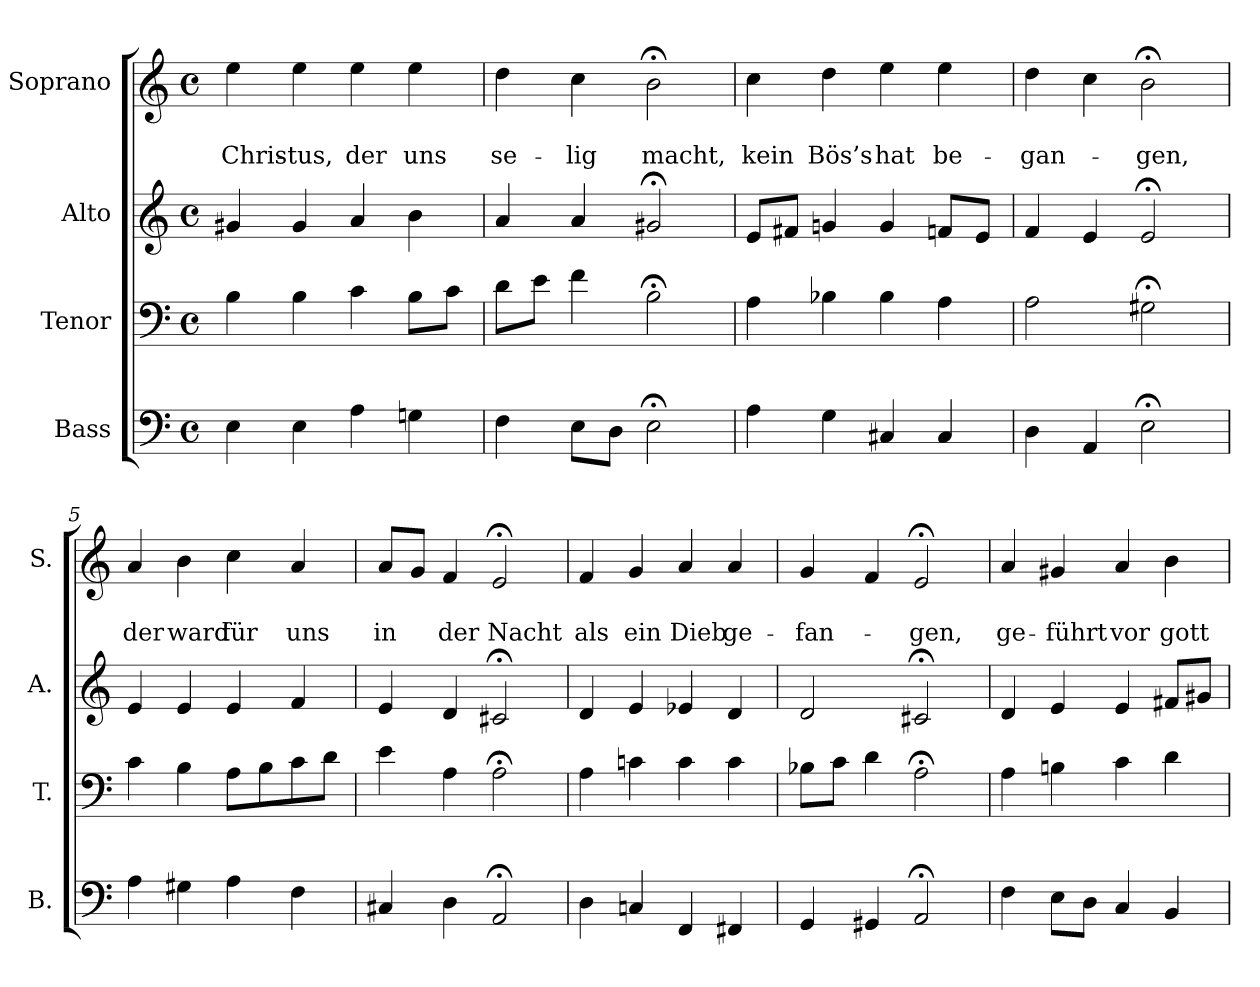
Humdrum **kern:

**kern	**kern	**kern	**kern	**text	**text
*part4	*part3	*part2	*part1	*part1	*part1
*staff4	*staff3	*staff2	*staff1	*staff1	*staff1
*I"Bass	*I"Tenor	*I"Alto	*I"Soprano	*	*
*I'B.	*I'T.	*I'A.	*I'S.	*	*
*clefF4	*clefF4	*clefG2	*clefG2	*	*
*k[]	*k[]	*k[]	*k[]	*	*
*a:	*a:	*a:	*a:	*	*
*M4/4	*M4/4	*M4/4	*M4/4	*	*
*met(c)	*met(c)	*met(c)	*met(c)	*	*
=1	=1	=1	=1	=1	=1
4E\	4B\	4g#X/	4ee\	.	Chris-
4E\	4B\	4g#/	4ee\	.	-tus,
4A\	4c\	4a/	4ee\	.	der
4Gn\	8B\L	4b\	4ee\	.	uns
.	8c\J	.	.	.	.
=2	=2	=2	=2	=2	=2
4F\	8d\L	4a/	4dd\	.	se-
.	8e\J	.	.	.	.
8E\L	4f\	4a/	4cc\	.	-lig
8D\J	.	.	.	.	.
2E;<\	2B;<\	2g#X;</	2b;<\	.	macht,
=3	=3	=3	=3	=3	=3
4A\	4A\	8e/L	4cc\	.	kein
.	.	8f#X/J	.	.	.
4G\	4B-X\	4gn/	4dd\	.	Bös’s
4C#X/	4B-\	4g/	4ee\	.	hat
4C#/	4A\	8fn/L	4ee\	.	be-
.	.	8e/J	.	.	.
=4	=4	=4	=4	=4	=4
4D\	2A\	4f/	4dd\	.	-gan-
4AA/	.	4e/	4cc\	.	.
2E;<\	2G#X;<\	2e;</	2b;<\	.	-gen,
=5	=5	=5	=5	=5	=5
4A\	4c\	4e/	4a/	.	der
4G#X\	4B\	4e/	4b\	.	ward
4A\	8A\L	4e/	4cc\	.	für
.	8B\	.	.	.	.
4F\	8c\	4f/	4a/	.	uns
.	8d\J	.	.	.	.
=6	=6	=6	=6	=6	=6
4C#X/	4e\	4e/	8a/L	.	in
.	.	.	8g/J	.	.
4D\	4A\	4d/	4f/	.	der
2AA;</	2A;<\	2c#X;</	2e;</	.	Nacht
!!LO:LB:g=z
=7	=7	=7	=7	=7	=7
4D\	4A\	4d/	4f/	.	als
4Cn/	4cn\	4e/	4g/	.	ein
4FF/	4c\	4e-X/	4a/	.	Dieb
4FF#X/	4c\	4d/	4a/	.	ge-
=8	=8	=8	=8	=8	=8
4GG/	8B-X\L	2d/	4g/	.	-fan-
.	8c\J	.	.	.	.
4GG#X/	4d\	.	4f/	.	.
2AA;</	2A;<\	2c#X;</	2e;</	.	-gen,
=9	=9	=9	=9	=9	=9
4F\	4A\	4d/	4a/	.	ge-
8E\L	4Bn\	4e/	4g#X/	.	-führt
8D\J	.	.	.	.	.
4C/	4c\	4e/	4a/	.	vor
4BB/	4d\	8f#X/L	4b\	.	gott-
.	.	8g#X/J	.	.	.
=	=	=	=	=	=
*-	*-	*-	*-	*-	*-
